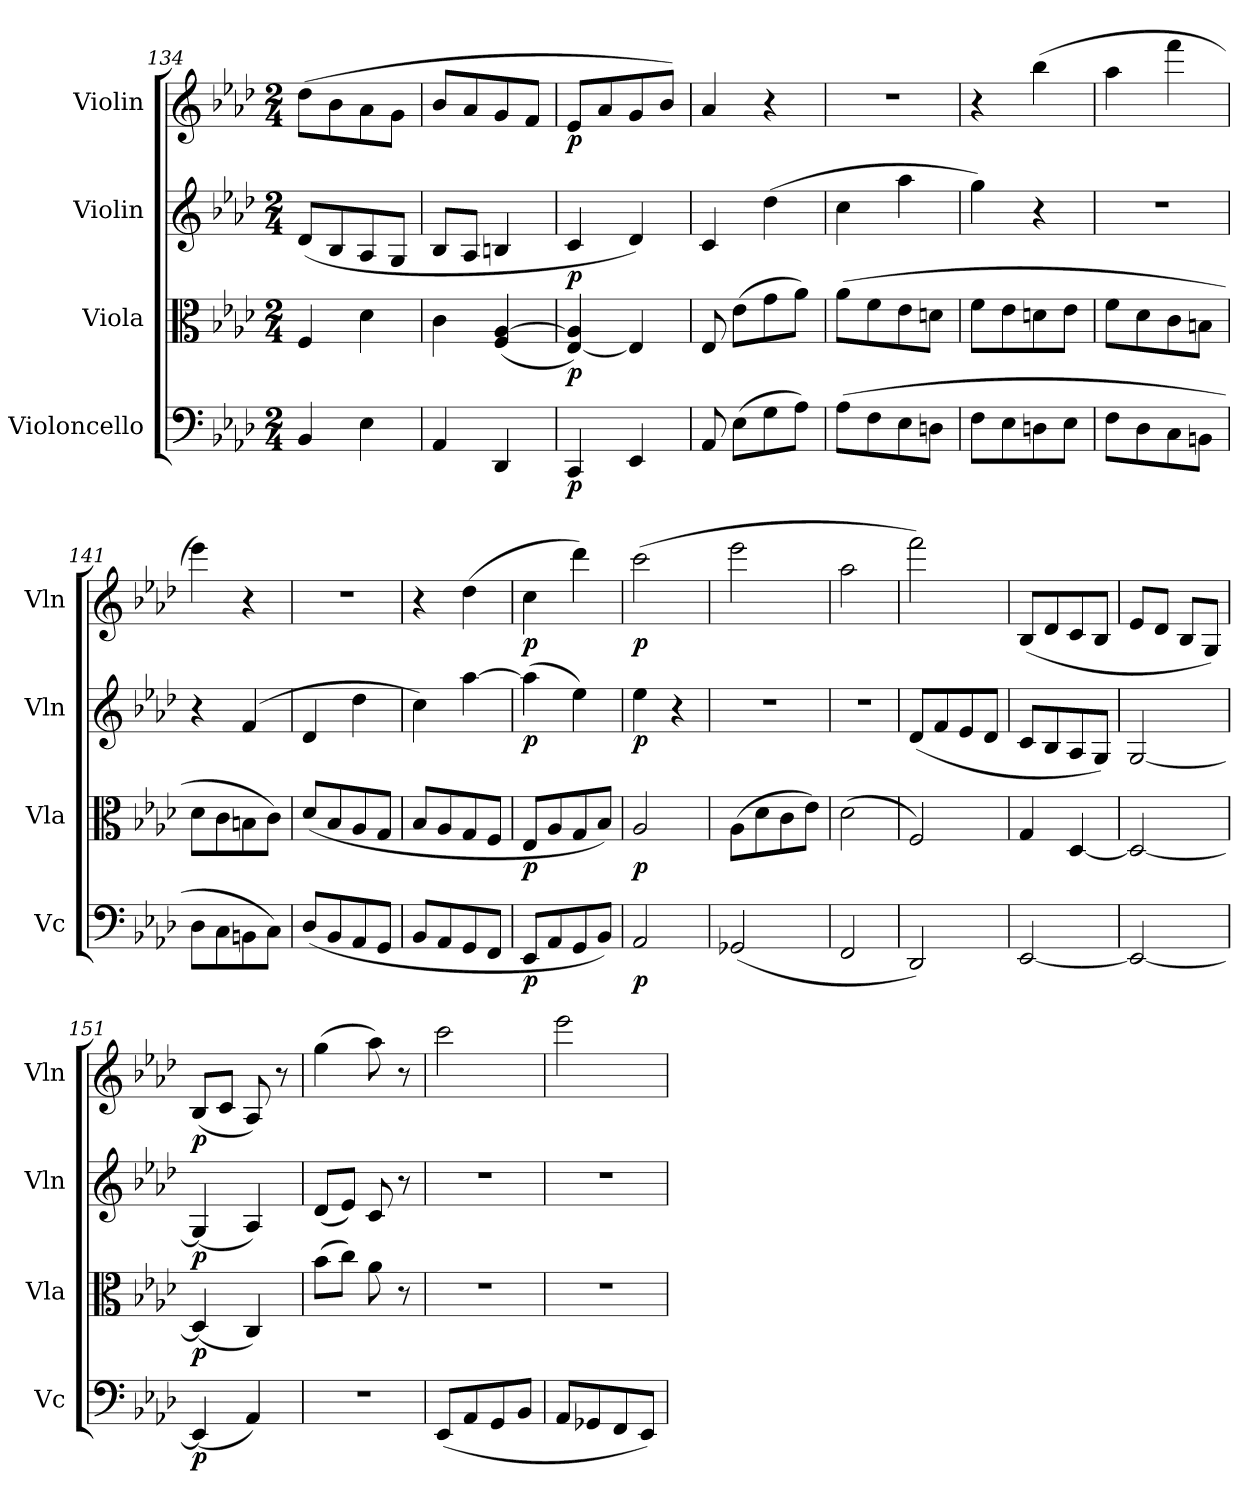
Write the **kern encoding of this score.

**kern	**dynam	**kern	**dynam	**kern	**dynam	**kern	**dynam
*part4	*part4	*part3	*part3	*part2	*part2	*part1	*part1
*staff4	*staff4	*staff3	*staff3	*staff2	*staff2	*staff1	*staff1
*I"Violoncello	*	*I"Viola	*	*I"Violin	*	*I"Violin	*
*I'Vc	*	*I'Vla	*	*I'Vln	*	*I'Vln	*
*clefF4	*	*clefC3	*	*clefG2	*	*clefG2	*
*k[b-e-a-d-]	*	*k[b-e-a-d-]	*	*k[b-e-a-d-]	*	*k[b-e-a-d-]	*
*M2/4	*	*M2/4	*	*M2/4	*	*M2/4	*
=134	=134	=134	=134	=134	=134	=134	=134
4BB-/	.	4F/	.	(8d-/L	.	(8dd-\L	.
.	.	.	.	8B-/	.	8b-\	.
4E-\	.	4d-\	.	8A-/	.	8a-\	.
.	.	.	.	8G/J	.	8g\J	.
=135	=135	=135	=135	=135	=135	=135	=135
4AA-/	.	4c\	.	8B-/L	.	8b-/L	.
.	.	.	.	8A-/J	.	8a-/	.
4DD-/	.	(4F/ [4A-/	.	4Bn/	.	8g/	.
.	.	.	.	.	.	8f/J	.
=136	=136	=136	=136	=136	=136	=136	=136
4CC/	p	[4E-/ 4A-]/)	p	4c/	p	8e-/L	p
.	.	.	.	.	.	8a-/	.
4EE-/	.	4E-/]	.	4d-/)	.	8g/	.
.	.	.	.	.	.	8b-/J)	.
=137	=137	=137	=137	=137	=137	=137	=137
8AA-/	.	8E-/	.	4c/	.	4a-/	.
(8E-\L	.	(8e-\L	.	.	.	.	.
8G\	.	8g\	.	(4dd-\	.	4r	.
8A-\J)	.	8a-\J)	.	.	.	.	.
=138	=138	=138	=138	=138	=138	=138	=138
(8A-\L	.	(8a-\L	.	4cc\	.	2r	.
8F\	.	8f\	.	.	.	.	.
8E-\	.	8e-\	.	4aa-\	.	.	.
8Dn\J	.	8dn\J	.	.	.	.	.
=139	=139	=139	=139	=139	=139	=139	=139
8F\L	.	8f\L	.	4gg\)	.	4r	.
8E-\	.	8e-\	.	.	.	.	.
8Dn\	.	8dn\	.	4r	.	(4bb-\	.
8E-\J	.	8e-\J	.	.	.	.	.
=140	=140	=140	=140	=140	=140	=140	=140
8F\L	.	8f\L	.	2r	.	4aa-\	.
8D-\	.	8d-\	.	.	.	.	.
8C\	.	8c\	.	.	.	4fff\	.
8BBn\J	.	8Bn\J	.	.	.	.	.
=141	=141	=141	=141	=141	=141	=141	=141
8D-\L	.	8d-\L	.	4r	.	4eee-\)	.
8C\	.	8c\	.	.	.	.	.
8BBn\	.	8Bn\	.	(4f/	.	4r	.
8C\J)	.	8c\J)	.	.	.	.	.
=142	=142	=142	=142	=142	=142	=142	=142
(8D-/L	.	(8d-/L	.	4d-/	.	2r	.
8BB-/	.	8B-/	.	.	.	.	.
8AA-/	.	8A-/	.	4dd-\	.	.	.
8GG/J	.	8G/J	.	.	.	.	.
=143	=143	=143	=143	=143	=143	=143	=143
8BB-/L	.	8B-/L	.	4cc\)	.	4r	.
8AA-/	.	8A-/	.	.	.	.	.
8GG/	.	8G/	.	[4aa-\	.	(4dd-\	.
8FF/J	.	8F/J	.	.	.	.	.
=144	=144	=144	=144	=144	=144	=144	=144
8EE-/L	p	8E-/L	p	(4aa-\]	p	4cc\	p
8AA-/	.	8A-/	.	.	.	.	.
8GG/	.	8G/	.	4ee-\)	.	4ddd-\)	.
8BB-/J)	.	8B-/J)	.	.	.	.	.
=145	=145	=145	=145	=145	=145	=145	=145
2AA-/	p	2A-/	p	4ee-\	p	(2ccc\	p
.	.	.	.	4r	.	.	.
=146	=146	=146	=146	=146	=146	=146	=146
(2GG-X/	.	(8A-\L	.	2r	.	2eee-\	.
.	.	8d-\	.	.	.	.	.
.	.	8c\	.	.	.	.	.
.	.	8e-\J)	.	.	.	.	.
=147	=147	=147	=147	=147	=147	=147	=147
2FF/	.	(2d-\	.	2r	.	2aa-\	.
=148	=148	=148	=148	=148	=148	=148	=148
2DD-/)	.	2F/)	.	(8d-/L	.	2fff\)	.
.	.	.	.	8f/	.	.	.
.	.	.	.	8e-/	.	.	.
.	.	.	.	8d-/J	.	.	.
=149	=149	=149	=149	=149	=149	=149	=149
[2EE-/	.	4G/	.	8c/L	.	(8B-/L	.
.	.	.	.	8B-/	.	8d-/	.
.	.	[4D-/	.	8A-/	.	8c/	.
.	.	.	.	8G/J)	.	8B-/J	.
=150	=150	=150	=150	=150	=150	=150	=150
2EE-/_	.	2D-/_	.	[2G/	.	8e-/L	.
.	.	.	.	.	.	8d-/J	.
.	.	.	.	.	.	8B-/L	.
.	.	.	.	.	.	8G/J)	.
=151	=151	=151	=151	=151	=151	=151	=151
(4EE-/]	p	(4D-/]	p	(4G/]	p	(8B-/L	p
.	.	.	.	.	.	8c/J	.
4AA-/)	.	4C/)	.	4A-/)	.	8A-/)	.
.	.	.	.	.	.	8r	.
=152	=152	=152	=152	=152	=152	=152	=152
2r	.	(8b-\L	.	(8d-/L	.	(4gg\	.
.	.	8cc\J)	.	8e-/J)	.	.	.
.	.	8a-\	.	8c/	.	8aa-\)	.
.	.	8r	.	8r	.	8r	.
=153	=153	=153	=153	=153	=153	=153	=153
(8EE-/L	.	2r	.	2r	.	2ccc\	.
8AA-/	.	.	.	.	.	.	.
8GG/	.	.	.	.	.	.	.
8BB-/J	.	.	.	.	.	.	.
=154	=154	=154	=154	=154	=154	=154	=154
8AA-/L	.	2r	.	2r	.	2eee-\	.
8GG-X/	.	.	.	.	.	.	.
8FF/	.	.	.	.	.	.	.
8EE-/J)	.	.	.	.	.	.	.
=	=	=	=	=	=	=	=
*-	*-	*-	*-	*-	*-	*-	*-
